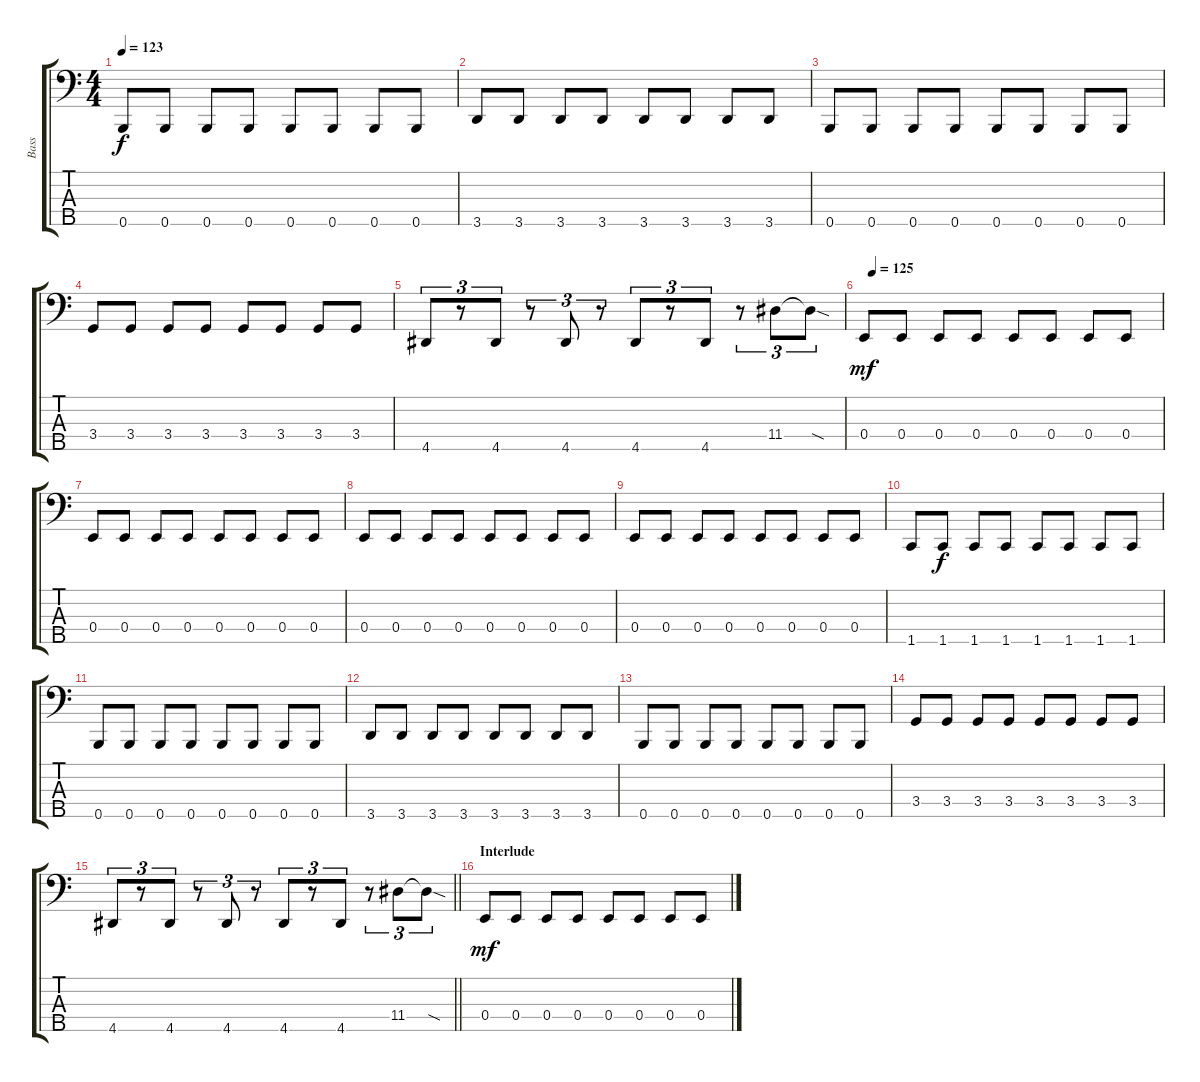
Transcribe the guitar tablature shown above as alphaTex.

\track ("Bass" "Bass") {instrument electricbassfinger}
\staff {score tabs}
\tuning (G2 D2 A1 E1 B0) {hide}
\ts (4 4)
\tempo 123
\clef f4
\ks c
0.5.8{dy f} 0.5.8 0.5.8 0.5.8 0.5.8 0.5.8 0.5.8 0.5.8 |
3.5.8 3.5.8 3.5.8 3.5.8 3.5.8 3.5.8 3.5.8 3.5.8 |
0.5.8 0.5.8 0.5.8 0.5.8 0.5.8 0.5.8 0.5.8 0.5.8 |
3.4.8 3.4.8 3.4.8 3.4.8 3.4.8 3.4.8 3.4.8 3.4.8 |
4.5.8{tu (3 2)} r.8{tu (3 2)} 4.5.8{tu (3 2)} r.8{tu (3 2)} 4.5.8{tu (3 2)} r.8{tu (3 2)} 4.5.8{tu (3 2)} r.8{tu (3 2)} 4.5.8{tu (3 2)} r.8{tu (3 2)} 11.4.8{tu (3 2)} 11.4{sod t}.8{tu (3 2)} |
\tempo (125 0.03125)
0.4.8{dy mf} 0.4.8 0.4.8 0.4.8 0.4.8 0.4.8 0.4.8 0.4.8 |
0.4.8 0.4.8 0.4.8 0.4.8 0.4.8 0.4.8 0.4.8 0.4.8 |
0.4.8 0.4.8 0.4.8 0.4.8 0.4.8 0.4.8 0.4.8 0.4.8 |
0.4.8 0.4.8 0.4.8 0.4.8 0.4.8 0.4.8 0.4.8 0.4.8 |
1.5.8 1.5.8{dy f} 1.5.8 1.5.8 1.5.8 1.5.8 1.5.8 1.5.8 |
0.5.8 0.5.8 0.5.8 0.5.8 0.5.8 0.5.8 0.5.8 0.5.8 |
3.5.8 3.5.8 3.5.8 3.5.8 3.5.8 3.5.8 3.5.8 3.5.8 |
0.5.8 0.5.8 0.5.8 0.5.8 0.5.8 0.5.8 0.5.8 0.5.8 |
3.4.8 3.4.8 3.4.8 3.4.8 3.4.8 3.4.8 3.4.8 3.4.8 |
\barLineRight lightlight
4.5.8{tu (3 2)} r.8{tu (3 2)} 4.5.8{tu (3 2)} r.8{tu (3 2)} 4.5.8{tu (3 2)} r.8{tu (3 2)} 4.5.8{tu (3 2)} r.8{tu (3 2)} 4.5.8{tu (3 2)} r.8{tu (3 2)} 11.4.8{tu (3 2)} 11.4{sod t}.8{tu (3 2)} |
\section ("" "Interlude")
0.4.8{dy mf} 0.4.8 0.4.8 0.4.8 0.4.8 0.4.8 0.4.8 0.4.8
